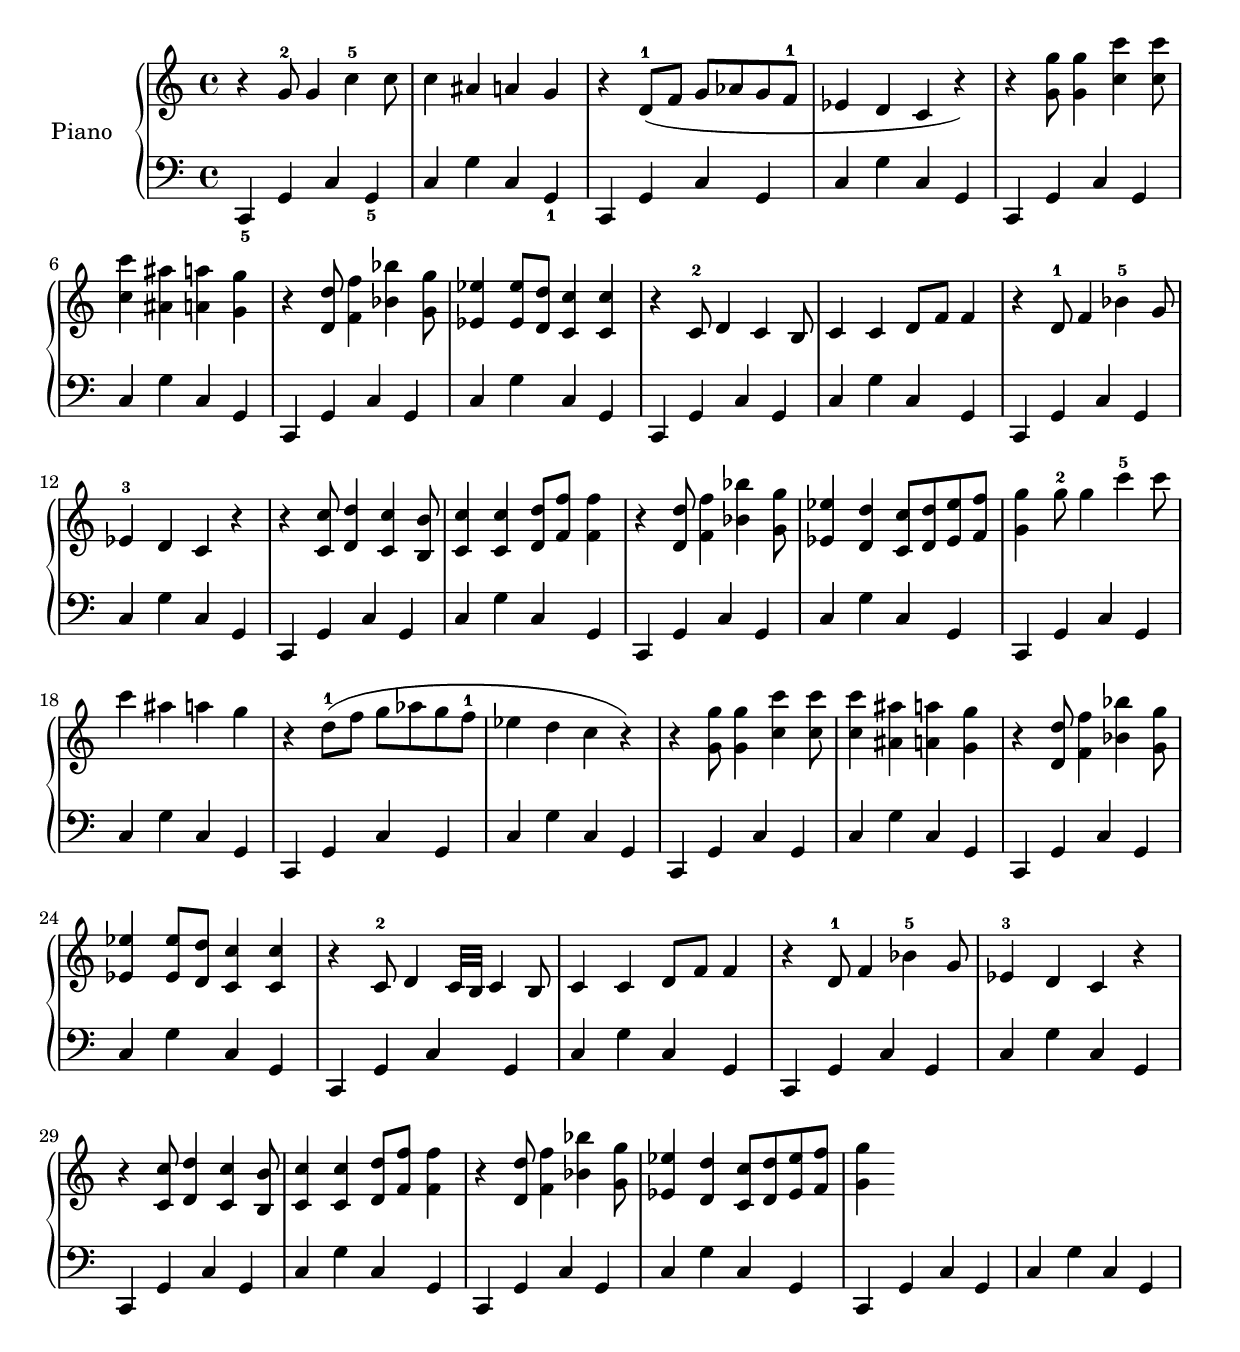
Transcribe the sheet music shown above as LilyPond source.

\version "2.20.0"

\include "articulate.ly"

% Melody
Bass = \relative c, {
    c4_5 g' c g_5 | % _5 fingering notation (_ tells lilypond to display the fingering at the bottom, ^ = top, - = default)
    c g' c, g_1 |
    \repeat unfold 16  \relative c, {
        c4 g' c g |
        c g' c, g |
    }
}

MelodyPartOne = \relative c'' {

    % part 1
    r4 g8^2 g4 c^5 c8 | 
    c4  ais a g |
    r4 d8^1( f g aes g f^1 |
    ees4 d c r) |
    % octaves
    \relative c'' {
        r4 <g g'>8 <g g'>4 <c c'> <c c'>8 | 
        <c c'>4  <ais ais'> <a a'> <g g'> |
        r4 <d d'>8 <f f'>4 <bes bes'> <g g'>8 |
        <ees ees'>4 <ees ees'>8 <d d'> <c c'>4 <c c'> |
    }
    
    %part 2
    \relative c' {
        r4 c8^2 d4 c b8 |
        c4 c d8 f8 f4 |
        r4 d8^1 f4 bes^5 g8 |
        ees4^3 d c r4 |
    }
    \relative c' {
        r4 <c c'>8 <d d'>4 <c c'> <b b'>8 |
        <c c'>4 <c c'> <d d'>8 <f f'>8 <f f'>4 |
        r4 <d d'>8 <f f'>4 <bes bes'> <g g'>8 |
        <ees ees'>4 <d d'> <c c'>8 <d d'> <ees ees'> <f f'> |
        <g g'>4
    }

    %repeat part one with minor changes
    \relative c''' {
        g8^2 g4 c^5 c8 | 
        c4  ais a g |
        r4 d8^1( f g aes g f^1 |
        ees4 d c r) |
    }
    % octaves
    \relative c'' {
        r4 <g g'>8 <g g'>4 <c c'> <c c'>8 | 
        <c c'>4  <ais ais'> <a a'> <g g'> |
        r4 <d d'>8 <f f'>4 <bes bes'> <g g'>8 |
        <ees ees'>4 <ees ees'>8 <d d'> <c c'>4 <c c'> |
    }
    
    %repeat part two with minor change
    %part 2
    \relative c' {
        r4 c8^2 d4 
        \articulate << \relative c' { 
            c\mordent 
        } >> 
        b8 |
        c4 c d8 f8 f4 |
        r4 d8^1 f4 bes^5 g8 |
        ees4^3 d c r4 |
    }
    \relative c' {
        r4 <c c'>8 <d d'>4 <c c'> <b b'>8 |
        <c c'>4 <c c'> <d d'>8 <f f'>8 <f f'>4 |
        r4 <d d'>8 <f f'>4 <bes bes'> <g g'>8 |
        <ees ees'>4 <d d'> <c c'>8 <d d'> <ees ees'> <f f'> |
        <g g'>4
    }

}

upper = \relative c'' {
    \clef treble
    %\key b \minor % harmonic minor
    \time 4/4
    \MelodyPartOne
}

lower = \relative c {
    \clef bass
    %\key b \minor  % harmonic minor
    \time 4/4
    \set Staff.pedalSustainStyle = #'mixed
    
    \Bass
}

\score {
    \new PianoStaff <<
        \set PianoStaff.instrumentName = #"Piano  "
        \new Staff = "upper" \upper
        \new Staff = "lower" \lower
    >>
    \layout { }
    \midi { 
        \tempo 2 = 60
    }
}